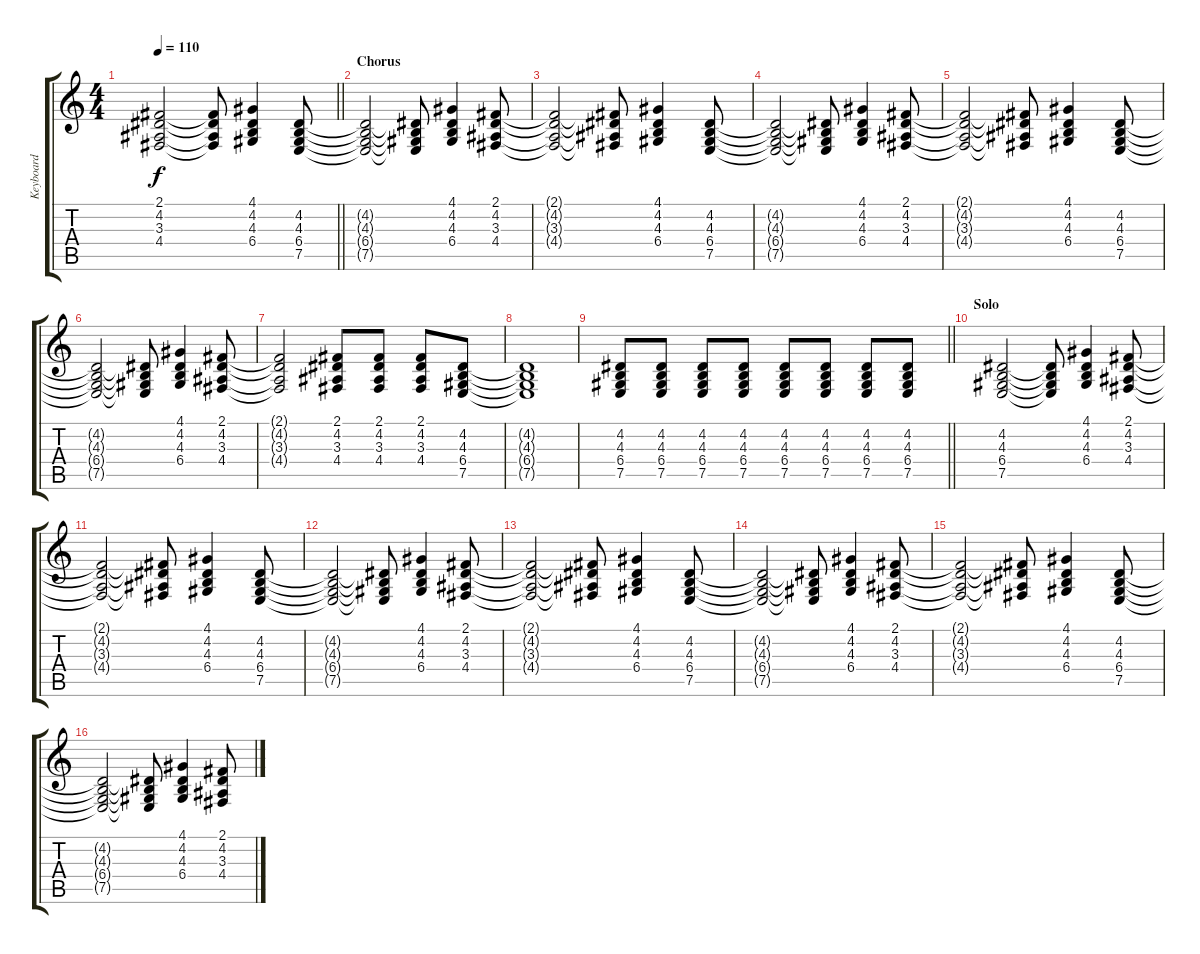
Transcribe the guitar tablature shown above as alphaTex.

\track ("Keyboard" "Keyboard") {instrument electricpiano2}
\staff {score tabs}
\tuning (E4 B3 G3 D3 A2 E2) {hide}
\ts (4 4)
\tempo 110
\clef g2
\barLineRight lightlight
\ks c
(2.1{t} 4.2{t} 3.3{t} 4.4{t}).2{dy f} (2.1{t} 4.2{t} 3.3{t} 4.4{t}).8 (4.1 4.2 4.3 6.4).4 (4.2 4.3 6.4 7.5).8 |
\section ("" "Chorus")
(4.2{t} 4.3{t} 6.4{t} 7.5{t}).2 (4.2{t} 4.3{t} 6.4{t} 7.5{t}).8 (4.1 4.2 4.3 6.4).4 (2.1 4.2 3.3 4.4).8 |
(2.1{t} 4.2{t} 3.3{t} 4.4{t}).2 (2.1{t} 4.2{t} 3.3{t} 4.4{t}).8 (4.1 4.2 4.3 6.4).4 (4.2 4.3 6.4 7.5).8 |
(4.2{t} 4.3{t} 6.4{t} 7.5{t}).2 (4.2{t} 4.3{t} 6.4{t} 7.5{t}).8 (4.1 4.2 4.3 6.4).4 (2.1 4.2 3.3 4.4).8 |
(2.1{t} 4.2{t} 3.3{t} 4.4{t}).2 (2.1{t} 4.2{t} 3.3{t} 4.4{t}).8 (4.1 4.2 4.3 6.4).4 (4.2 4.3 6.4 7.5).8 |
(4.2{t} 4.3{t} 6.4{t} 7.5{t}).2 (4.2{t} 4.3{t} 6.4{t} 7.5{t}).8 (4.1 4.2 4.3 6.4).4 (2.1 4.2 3.3 4.4).8 |
(2.1{t} 4.2{t} 3.3{t} 4.4{t}).2 (2.1 4.2 3.3 4.4).8 (2.1 4.2 3.3 4.4).8 (2.1 4.2 3.3 4.4).8 (4.2 4.3 6.4 7.5).8 |
(4.2{t} 4.3{t} 6.4{t} 7.5{t}).1 |
\barLineRight lightlight
(4.2 4.3 6.4 7.5).8{volume 5} (4.2 4.3 6.4 7.5).8{volume 14} (4.2 4.3 6.4 7.5).8 (4.2 4.3 6.4 7.5).8 (4.2 4.3 6.4 7.5).8 (4.2 4.3 6.4 7.5).8 (4.2 4.3 6.4 7.5).8 (4.2 4.3 6.4 7.5).8 |
\section ("" "Solo")
(4.2 4.3 6.4 7.5).2 (4.2{t} 4.3{t} 6.4{t} 7.5{t}).8 (4.1 4.2 4.3 6.4).4 (2.1 4.2 3.3 4.4).8 |
(2.1{t} 4.2{t} 3.3{t} 4.4{t}).2 (2.1{t} 4.2{t} 3.3{t} 4.4{t}).8 (4.1 4.2 4.3 6.4).4 (4.2 4.3 6.4 7.5).8 |
(4.2{t} 4.3{t} 6.4{t} 7.5{t}).2 (4.2{t} 4.3{t} 6.4{t} 7.5{t}).8 (4.1 4.2 4.3 6.4).4 (2.1 4.2 3.3 4.4).8 |
(2.1{t} 4.2{t} 3.3{t} 4.4{t}).2 (2.1{t} 4.2{t} 3.3{t} 4.4{t}).8 (4.1 4.2 4.3 6.4).4 (4.2 4.3 6.4 7.5).8 |
(4.2{t} 4.3{t} 6.4{t} 7.5{t}).2 (4.2{t} 4.3{t} 6.4{t} 7.5{t}).8 (4.1 4.2 4.3 6.4).4 (2.1 4.2 3.3 4.4).8 |
(2.1{t} 4.2{t} 3.3{t} 4.4{t}).2 (2.1{t} 4.2{t} 3.3{t} 4.4{t}).8 (4.1 4.2 4.3 6.4).4 (4.2 4.3 6.4 7.5).8 |
(4.2{t} 4.3{t} 6.4{t} 7.5{t}).2 (4.2{t} 4.3{t} 6.4{t} 7.5{t}).8 (4.1 4.2 4.3 6.4).4 (2.1 4.2 3.3 4.4).8
